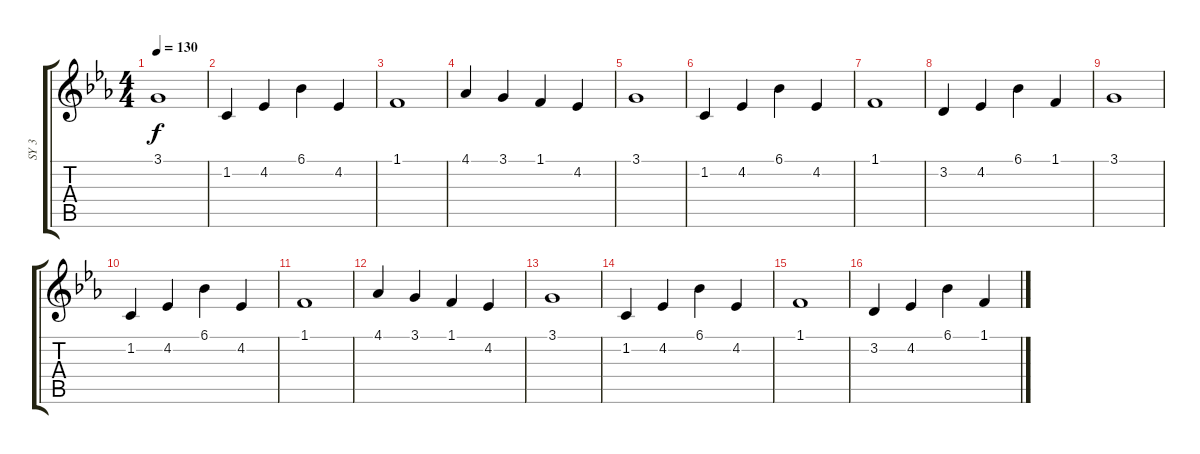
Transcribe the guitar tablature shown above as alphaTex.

\track ("SY 3" "SY 3") {instrument fx4atmosphere}
\staff {score tabs}
\tuning (E4 B3 G3 D3 A2 E2) {hide}
\ts (4 4)
\tempo 130
\clef g2
\ks eb
3.1.1{dy f} |
1.2.4 4.2.4 6.1.4 4.2.4 |
1.1.1 |
4.1.4 3.1.4 1.1.4 4.2.4 |
3.1.1 |
1.2.4 4.2.4 6.1.4 4.2.4 |
1.1.1 |
3.2.4 4.2.4 6.1.4 1.1.4 |
3.1.1 |
1.2.4 4.2.4 6.1.4 4.2.4 |
1.1.1 |
4.1.4 3.1.4 1.1.4 4.2.4 |
3.1.1 |
1.2.4 4.2.4 6.1.4 4.2.4 |
1.1.1 |
3.2.4 4.2.4 6.1.4 1.1.4
